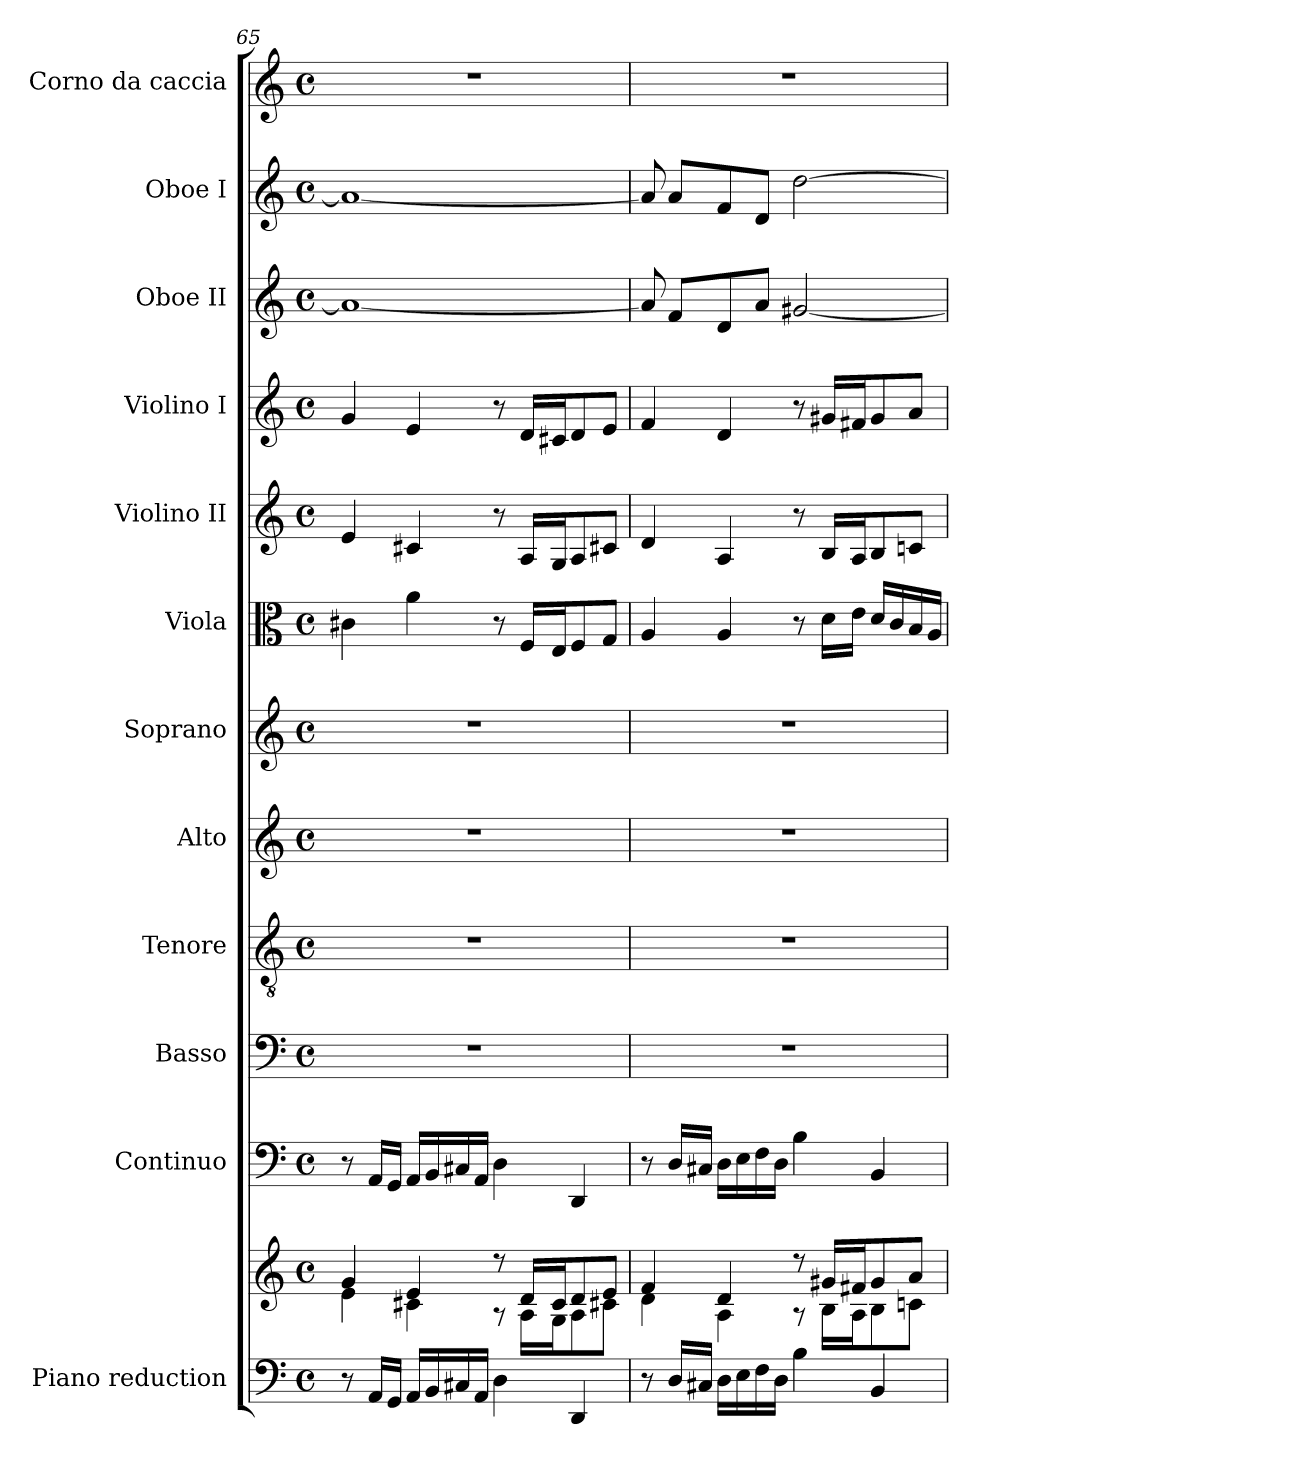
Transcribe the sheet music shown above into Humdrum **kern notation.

**kern	**kern	**kern	**kern	**kern	**kern	**kern	**kern	**kern	**kern	**kern	**kern	**kern
*part12	*part12	*part11	*part10	*part9	*part8	*part7	*part6	*part5	*part4	*part3	*part2	*part1
*staff13	*staff12	*staff11	*staff10	*staff9	*staff8	*staff7	*staff6	*staff5	*staff4	*staff3	*staff2	*staff1
*I"Piano reduction	*	*I"Continuo	*I"Basso	*I"Tenore	*I"Alto	*I"Soprano	*I"Viola	*I"Violino II	*I"Violino I	*I"Oboe II	*I"Oboe I	*I"Corno da caccia
*I'Pno	*	*	*	*	*	*	*I'Vla	*I'Vln	*I'Vln	*I'Ob	*I'Ob	*
*clefF4	*clefG2	*clefF4	*clefF4	*clefGv2	*clefG2	*clefG2	*clefC3	*clefG2	*clefG2	*clefG2	*clefG2	*clefG2
*	*	*	*	*	*	*	*	*	*	*	*	*ITrd7c12
*k[]	*k[]	*k[]	*k[]	*k[]	*k[]	*k[]	*k[]	*k[]	*k[]	*k[]	*k[]	*k[]
*M4/4	*M4/4	*M4/4	*M4/4	*M4/4	*M4/4	*M4/4	*M4/4	*M4/4	*M4/4	*M4/4	*M4/4	*M4/4
*met(c)	*met(c)	*met(c)	*met(c)	*met(c)	*met(c)	*met(c)	*met(c)	*met(c)	*met(c)	*met(c)	*met(c)	*met(c)
=65	=65	=65	=65	=65	=65	=65	=65	=65	=65	=65	=65	=65
*	*^	*	*	*	*	*	*	*	*	*	*	*
8r	4g/	4e\	8r	1r	1r	1r	1r	4c#X\	4e/	4g/	1a_	1a_	1r
16AA/LL	.	.	16AA/LL	.	.	.	.	.	.	.	.	.	.
16GG/JJ	.	.	16GG/JJ	.	.	.	.	.	.	.	.	.	.
16AA/LL	4e/	4c#X\	16AA/LL	.	.	.	.	4a\	4c#X/	4e/	.	.	.
16BB/	.	.	16BB/	.	.	.	.	.	.	.	.	.	.
16C#X/	.	.	16C#X/	.	.	.	.	.	.	.	.	.	.
16AA/JJ	.	.	16AA/JJ	.	.	.	.	.	.	.	.	.	.
4D\	8r	8r	4D\	.	.	.	.	8r	8r	8r	.	.	.
.	16d/LL	16A\LL	.	.	.	.	.	16F/LL	16A/LL	16d/LL	.	.	.
.	16c#/J	16G\J	.	.	.	.	.	16E/J	16G/J	16c#X/J	.	.	.
4DD/	8d/	8A\	4DD/	.	.	.	.	8F/	8A/	8d/	.	.	.
.	8e/J	8c#X\J	.	.	.	.	.	8G/J	8c#X/J	8e/J	.	.	.
=66	=66	=66	=66	=66	=66	=66	=66	=66	=66	=66	=66	=66	=66
8r	4f/	4d\	8r	1r	1r	1r	1r	4A/	4d/	4f/	8a/]	8a/]	1r
16D/LL	.	.	16D/LL	.	.	.	.	.	.	.	8f/L	8a/L	.
16C#X/JJ	.	.	16C#X/JJ	.	.	.	.	.	.	.	.	.	.
16D\LL	4d/	4A\	16D\LL	.	.	.	.	4A/	4A/	4d/	8d/	8f/	.
16E\	.	.	16E\	.	.	.	.	.	.	.	.	.	.
16F\	.	.	16F\	.	.	.	.	.	.	.	8a/J	8d/J	.
16D\JJ	.	.	16D\JJ	.	.	.	.	.	.	.	.	.	.
4B\	8r	8r	4B\	.	.	.	.	8r	8r	8r	[2g#X/	[2dd\	.
.	16g#X/LL	16B\LL	.	.	.	.	.	16d\LL	16B/LL	16g#X/LL	.	.	.
.	16f#X/J	16A\J	.	.	.	.	.	16e\JJ	16A/J	16f#X/J	.	.	.
4BB/	8g#/	8B\	4BB/	.	.	.	.	16d/LL	8B/	8g#/	.	.	.
.	.	.	.	.	.	.	.	16c/	.	.	.	.	.
.	8a/J	8cn\J	.	.	.	.	.	16B/	8cn/J	8a/J	.	.	.
.	.	.	.	.	.	.	.	16A/JJ	.	.	.	.	.
*	*v	*v	*	*	*	*	*	*	*	*	*	*	*
=	=	=	=	=	=	=	=	=	=	=	=	=
*-	*-	*-	*-	*-	*-	*-	*-	*-	*-	*-	*-	*-
